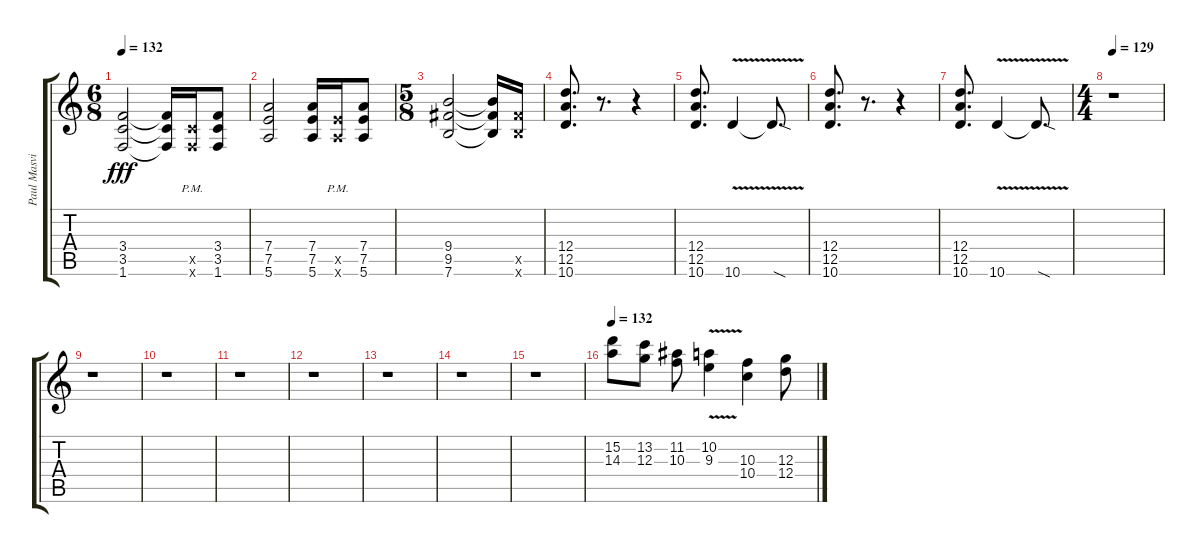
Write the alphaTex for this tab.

\track ("Paul Masvidal (distortion)" "Paul Masvi") {instrument distortionguitar}
\staff {score tabs}
\tuning (E4 B3 G3 D3 A2 E2) {hide}
\ts (6 8)
\tempo 132
\clef g2
\ks c
(3.4 3.5 1.6).2{dy fff} (3.4{t} 3.5{t} 1.6{t}).16 (3.5{pm x} 1.6{pm x}).16 (3.4 3.5 1.6).8 |
(7.4 7.5 5.6).2 (7.4 7.5 5.6).16 (7.5{pm x} 5.6{pm x}).16 (7.4 7.5 5.6).8 |
\ts (5 8)
(9.4 9.5 7.6).2 (9.4{t} 9.5{t} 7.6{t}).16 (9.5{x} 7.6{x}).16 |
(12.4 12.5 10.6).8{d} r.8{d} r.4 |
(12.4 12.5 10.6).8{d} 10.6{v}.4 10.6{sod t}.8{d} |
(12.4 12.5 10.6).8{d} r.8{d} r.4 |
(12.4 12.5 10.6).8{d} 10.6{v}.4 10.6{sod t}.8{d} |
\ts (4 4)
\tempo 127
\tempo 129
r.1 |
r.1 |
r.1 |
r.1 |
r.1 |
r.1 |
r.1 |
r.1 |
\tempo 132
(15.2 14.3).8 (13.2 12.3).8 (11.2 10.3).8 (10.2{v} 9.3{v}).4 (10.3 10.4).4 (12.3 12.4).8
